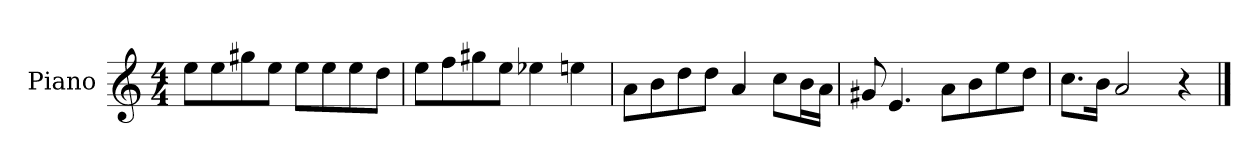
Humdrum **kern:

**kern
*part1
*staff1
*I"Piano
*I'P-no
*clefG2
*k[]
*M4/4
*MM90
=1
8ee\L
8ee\
8gg#X\
8ee\J
8ee\L
8ee\
8ee\
8dd\J
=2
8ee\L
8ff\
8gg#X\
8ee\J
4ee-X\
4een\
=3
8a\L
8b\
8dd\
8dd\J
4a/
8cc\L
16b\L
16a\JJ
=4
8g#X/
4.e/
8a\L
8b\
8ee\
8dd\J
=5
8.cc\L
16b\Jk
2a/
4r
==
*-
